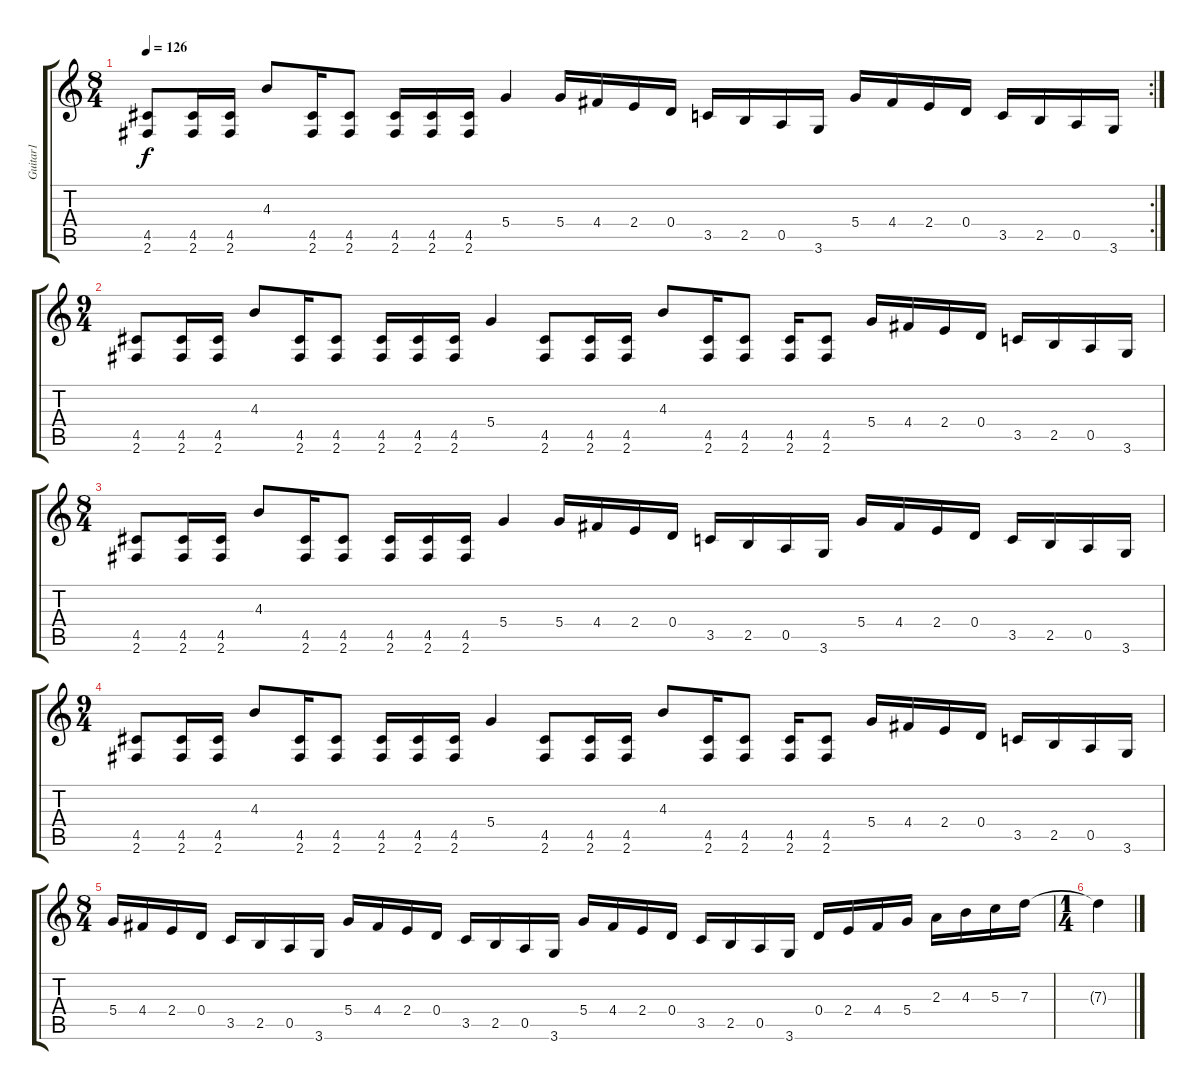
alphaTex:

\track ("Guitar1" "Guitar1") {instrument overdrivenguitar}
\staff {score tabs}
\tuning (E4 B3 G3 D3 A2 E2) {hide}
\rc 2
\ts (8 4)
\tempo 126
\clef g2
\ks c
(4.5 2.6).8{dy f} (4.5 2.6).16 (4.5 2.6).16 4.3.8 (4.5 2.6).16 (4.5 2.6).8 (4.5 2.6).16 (4.5 2.6).16 (4.5 2.6).16 5.4.4 5.4.16 4.4.16 2.4.16 0.4.16 3.5.16 2.5.16 0.5.16 3.6.16 5.4.16 4.4.16 2.4.16 0.4.16 3.5.16 2.5.16 0.5.16 3.6.16 |
\ts (9 4)
(4.5 2.6).8 (4.5 2.6).16 (4.5 2.6).16 4.3.8 (4.5 2.6).16 (4.5 2.6).8 (4.5 2.6).16 (4.5 2.6).16 (4.5 2.6).16 5.4.4 (4.5 2.6).8 (4.5 2.6).16 (4.5 2.6).16 4.3.8 (4.5 2.6).16 (4.5 2.6).8 (4.5 2.6).16 (4.5 2.6).8 5.4.16 4.4.16 2.4.16 0.4.16 3.5.16 2.5.16 0.5.16 3.6.16 |
\ts (8 4)
(4.5 2.6).8 (4.5 2.6).16 (4.5 2.6).16 4.3.8 (4.5 2.6).16 (4.5 2.6).8 (4.5 2.6).16 (4.5 2.6).16 (4.5 2.6).16 5.4.4 5.4.16 4.4.16 2.4.16 0.4.16 3.5.16 2.5.16 0.5.16 3.6.16 5.4.16 4.4.16 2.4.16 0.4.16 3.5.16 2.5.16 0.5.16 3.6.16 |
\ts (9 4)
(4.5 2.6).8 (4.5 2.6).16 (4.5 2.6).16 4.3.8 (4.5 2.6).16 (4.5 2.6).8 (4.5 2.6).16 (4.5 2.6).16 (4.5 2.6).16 5.4.4 (4.5 2.6).8 (4.5 2.6).16 (4.5 2.6).16 4.3.8 (4.5 2.6).16 (4.5 2.6).8 (4.5 2.6).16 (4.5 2.6).8 5.4.16 4.4.16 2.4.16 0.4.16 3.5.16 2.5.16 0.5.16 3.6.16 |
\ts (8 4)
5.4.16 4.4.16 2.4.16 0.4.16 3.5.16 2.5.16 0.5.16 3.6.16 5.4.16 4.4.16 2.4.16 0.4.16 3.5.16 2.5.16 0.5.16 3.6.16 5.4.16 4.4.16 2.4.16 0.4.16 3.5.16 2.5.16 0.5.16 3.6.16 0.4.16 2.4.16 4.4.16 5.4.16 2.3.16 4.3.16 5.3.16 7.3.16 |
\ts (1 4)
7.3{t}.4
